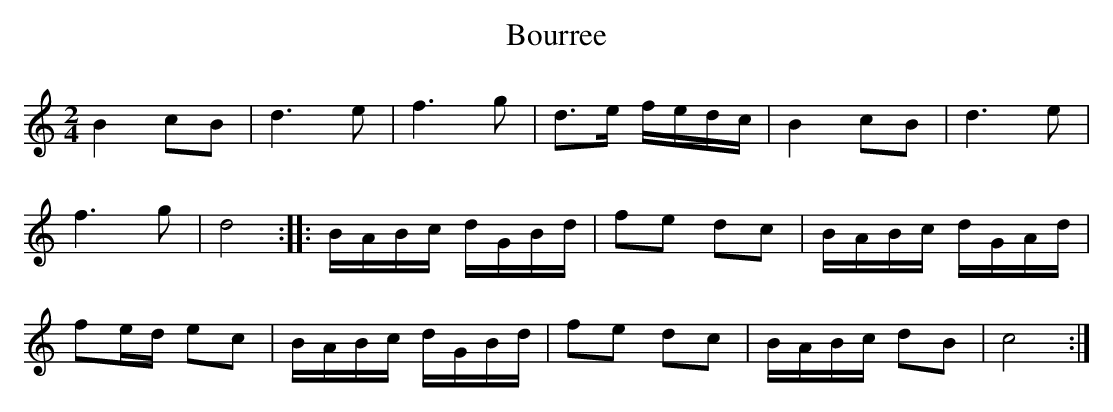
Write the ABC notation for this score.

X:1
T:Bourree
L:1/8
M:2/4
K:C
B2 cB | d3 e | f3 g | d>e f/e/d/c/ | B2cB | d3 e |
f3 g | d4 ::[L:1/16] BABc dGBd | f2e2 d2c2 | BABc dGAd |
f2ed e2c2 | BABc dGBd | f2e2 d2c2 | BABc d2B2 | c8 :|
